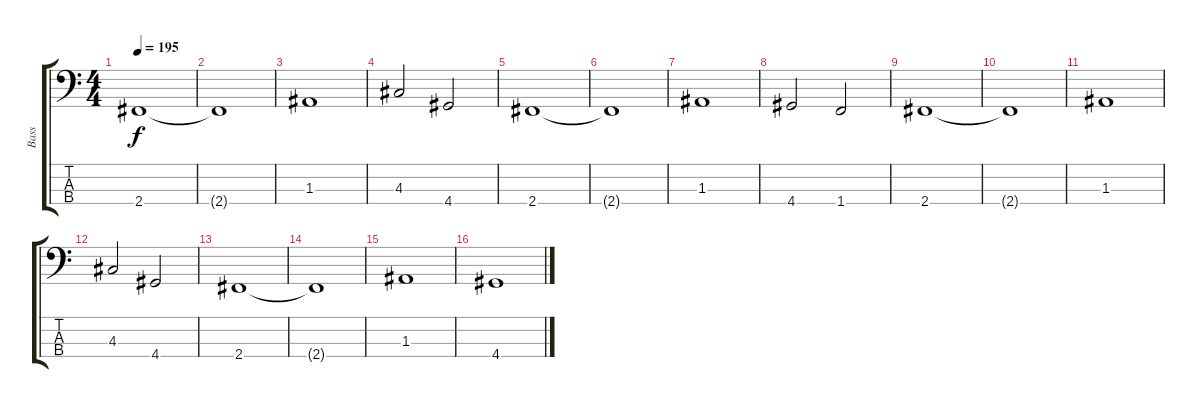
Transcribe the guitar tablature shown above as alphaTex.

\track ("Bass" "Bass") {instrument electricbasspick}
\staff {score tabs}
\tuning (G2 D2 A1 E1) {hide}
\ts (4 4)
\tempo 195
\clef f4
\ks c
2.4.1{dy f} |
2.4{t}.1 |
1.3.1 |
4.3.2 4.4.2 |
2.4.1 |
2.4{t}.1 |
1.3.1 |
4.4.2 1.4.2 |
2.4.1 |
2.4{t}.1 |
1.3.1 |
4.3.2 4.4.2 |
2.4.1 |
2.4{t}.1 |
1.3.1 |
4.4.1
